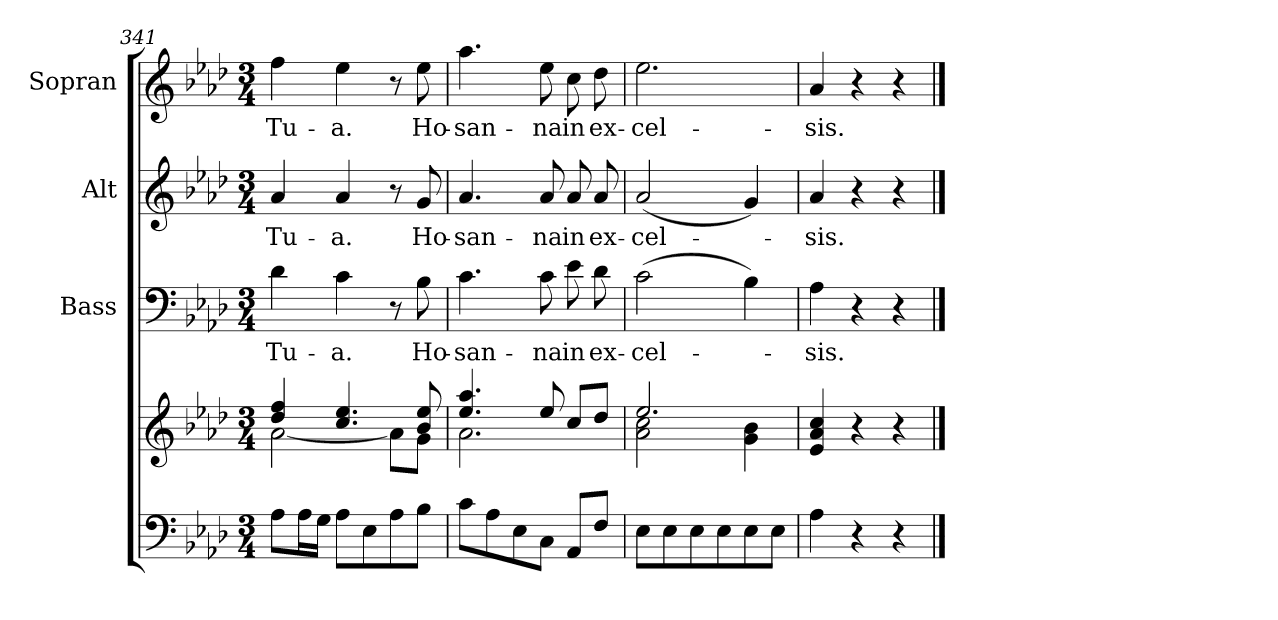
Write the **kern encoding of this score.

**kern	**kern	**kern	**text	**kern	**text	**kern	**text
*part4	*part4	*part3	*part3	*part2	*part2	*part1	*part1
*staff5	*staff4	*staff3	*staff3	*staff2	*staff2	*staff1	*staff1
*	*	*I"Bass	*	*I"Alt	*	*I"Sopran	*
*	*	*I'B.	*	*I'A.	*	*I'S.	*
*clefF4	*clefG2	*clefF4	*	*clefG2	*	*clefG2	*
*k[b-e-a-d-]	*k[b-e-a-d-]	*k[b-e-a-d-]	*	*k[b-e-a-d-]	*	*k[b-e-a-d-]	*
*A-:	*A-:	*A-:	*	*A-:	*	*A-:	*
*M3/4	*M3/4	*M3/4	*	*M3/4	*	*M3/4	*
=341	=341	=341	=341	=341	=341	=341	=341
*	*^	*	*	*	*	*	*
!	!	!	!	!LO:LY:b	!	!LO:LY:b	!	!LO:LY:b
8A-\L	4dd-/ 4ff/	[<2a-\	4d-\	Tu-	4a-/	Tu-	4ff\	Tu-
16A-\L	.	.	.	.	.	.	.	.
16G\JJ	.	.	.	.	.	.	.	.
!	!	!	!	!LO:LY:b	!	!LO:LY:b	!	!LO:LY:b
8A-\L	4.cc/ 4.ee-/	.	4c\	-a.	4a-/	-a.	4ee-\	-a.
8E-\	.	.	.	.	.	.	.	.
8A-\	.	8a-\L]	8r	.	8r	.	8r	.
!	!	!	!	!LO:LY:b	!	!LO:LY:b	!	!LO:LY:b
8B-\J	8b-/ 8ee-/	8g\J	8B-\	Ho-	8g/	Ho-	8ee-\	Ho-
=342	=342	=342	=342	=342	=342	=342	=342	=342
!	!	!	!	!LO:LY:b	!	!LO:LY:b	!	!LO:LY:b
8c\L	4.ee-/ 4.aa-/	2.a-\	4.c\	-san-	4.a-/	-san-	4.aa-\	-san-
8A-\	.	.	.	.	.	.	.	.
8E-\	.	.	.	.	.	.	.	.
!	!	!	!	!LO:LY:b	!	!LO:LY:b	!	!LO:LY:b
8C\J	8ee-/	.	8c\	-na	8a-/	-na	8ee-\	-na
!	!	!	!	!LO:LY:b	!	!LO:LY:b	!	!LO:LY:b
8AA-/L	8cc/L	.	8e-\	in	8a-/	in	8cc\	in
!	!	!	!	!LO:LY:b	!	!LO:LY:b	!	!LO:LY:b
8F/J	8dd-/J	.	8d-\	ex-	8a-/	ex-	8dd-\	ex-
=343	=343	=343	=343	=343	=343	=343	=343	=343
!	!	!	!	!LO:LY:b	!	!LO:LY:b	!	!LO:LY:b
8E-\L	2.ee-/	2a-\ 2cc\	(>2c\	-cel-	(<2a-/	-cel-	2.ee-\	-cel-
8E-\	.	.	.	.	.	.	.	.
8E-\	.	.	.	.	.	.	.	.
8E-\	.	.	.	.	.	.	.	.
8E-\	.	4g\ 4b-\	4B-\)	.	4g/)	.	.	.
8E-\J	.	.	.	.	.	.	.	.
*	*v	*v	*	*	*	*	*	*
=344	=344	=344	=344	=344	=344	=344	=344
!	!	!	!LO:LY:b	!	!LO:LY:b	!	!LO:LY:b
4A-\	4e-/ 4a-/ 4cc/	4A-\	-sis.	4a-/	-sis.	4a-/	-sis.
4r	4r	4r	.	4r	.	4r	.
4r	4r	4r	.	4r	.	4r	.
==	==	==	==	==	==	==	==
*-	*-	*-	*-	*-	*-	*-	*-
